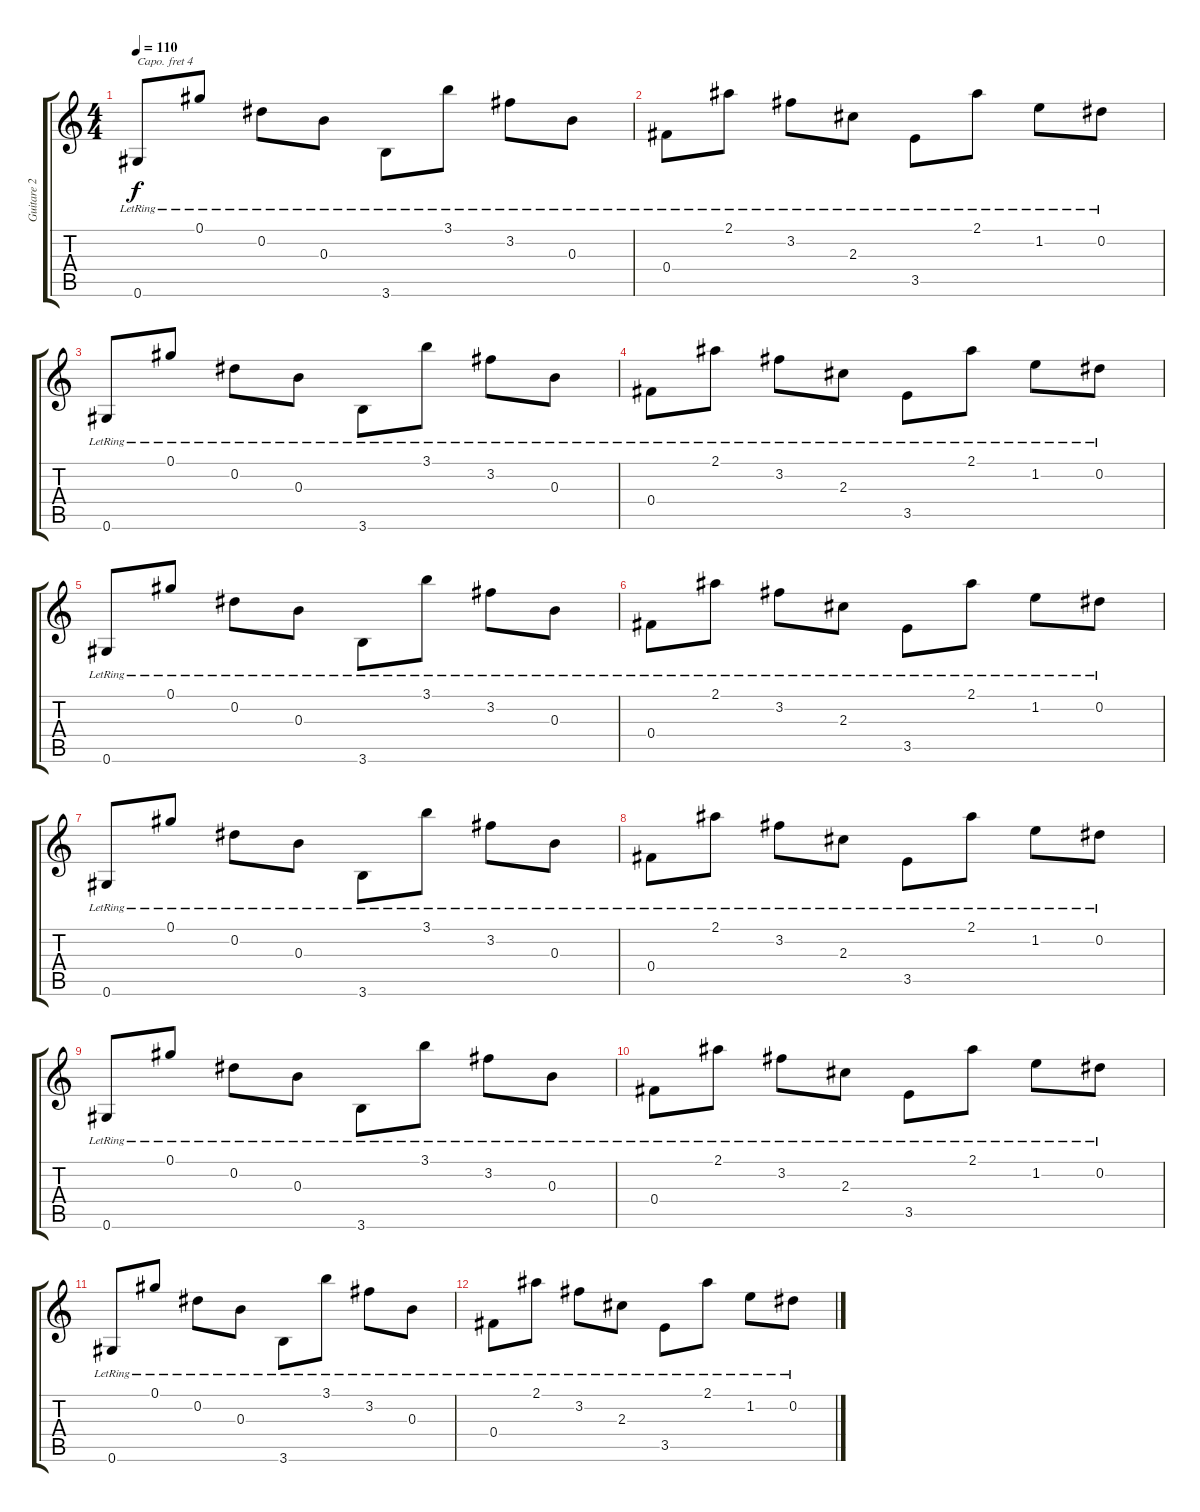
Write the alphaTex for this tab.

\track ("Guitare 2" "Guitare 2") {instrument acousticguitarsteel}
\staff {score tabs}
\capo 4
\tuning (E4 B3 G3 D3 A2 E2) {hide}
\ts (4 4)
\tempo 110
\clef g2
\ks c
0.6{lr}.8{dy f} 0.1{lr}.8 0.2{lr}.8 0.3{lr}.8 3.6{lr}.8 3.1{lr}.8 3.2{lr}.8 0.3{lr}.8 |
0.4{lr}.8 2.1{lr}.8 3.2{lr}.8 2.3{lr}.8 3.5{lr}.8 2.1{lr}.8 1.2{lr}.8 0.2{lr}.8 |
0.6{lr}.8 0.1{lr}.8 0.2{lr}.8 0.3{lr}.8 3.6{lr}.8 3.1{lr}.8 3.2{lr}.8 0.3{lr}.8 |
0.4{lr}.8 2.1{lr}.8 3.2{lr}.8 2.3{lr}.8 3.5{lr}.8 2.1{lr}.8 1.2{lr}.8 0.2{lr}.8 |
0.6{lr}.8 0.1{lr}.8 0.2{lr}.8 0.3{lr}.8 3.6{lr}.8 3.1{lr}.8 3.2{lr}.8 0.3{lr}.8 |
0.4{lr}.8 2.1{lr}.8 3.2{lr}.8 2.3{lr}.8 3.5{lr}.8 2.1{lr}.8 1.2{lr}.8 0.2{lr}.8 |
0.6{lr}.8 0.1{lr}.8 0.2{lr}.8 0.3{lr}.8 3.6{lr}.8 3.1{lr}.8 3.2{lr}.8 0.3{lr}.8 |
0.4{lr}.8 2.1{lr}.8 3.2{lr}.8 2.3{lr}.8 3.5{lr}.8 2.1{lr}.8 1.2{lr}.8 0.2{lr}.8 |
0.6{lr}.8 0.1{lr}.8 0.2{lr}.8 0.3{lr}.8 3.6{lr}.8 3.1{lr}.8 3.2{lr}.8 0.3{lr}.8 |
0.4{lr}.8 2.1{lr}.8 3.2{lr}.8 2.3{lr}.8 3.5{lr}.8 2.1{lr}.8 1.2{lr}.8 0.2{lr}.8 |
0.6{lr}.8 0.1{lr}.8 0.2{lr}.8 0.3{lr}.8 3.6{lr}.8 3.1{lr}.8 3.2{lr}.8 0.3{lr}.8 |
0.4{lr}.8 2.1{lr}.8 3.2{lr}.8 2.3{lr}.8 3.5{lr}.8 2.1{lr}.8 1.2{lr}.8 0.2{lr}.8
